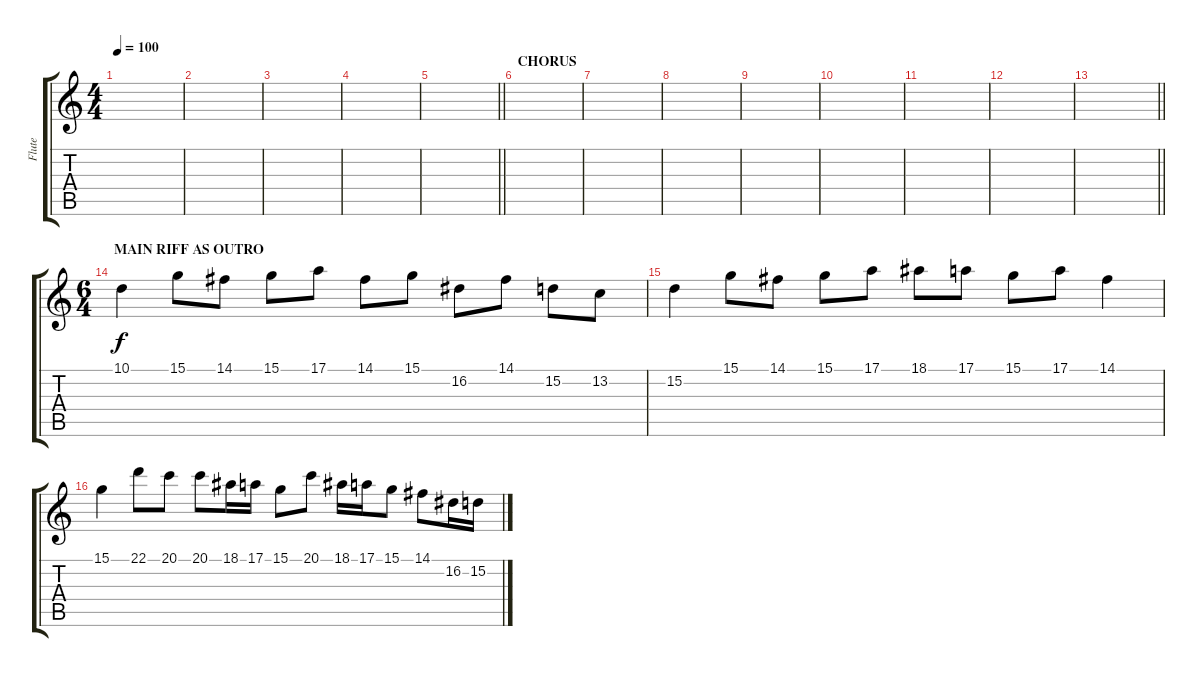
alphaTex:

\track ("Flute" "Flute") {instrument flute}
\staff {score tabs}
\tuning (E4 B3 G3 D3 A2 D2) {hide}
\ts (4 4)
\tempo 100
\clef g2
\ks c
|
|
|
|
\barLineRight lightlight
|
\section ("" "CHORUS")
|
|
|
|
|
|
|
\barLineRight lightlight
|
\ts (6 4)
\section ("" "MAIN RIFF AS OUTRO")
10.1.4 15.1.8 14.1.8 15.1.8 17.1.8 14.1.8 15.1.8 16.2.8 14.1.8 15.2.8 13.2.8 |
15.2.4 15.1.8 14.1.8 15.1.8 17.1.8 18.1.8 17.1.8 15.1.8 17.1.8 14.1.4 |
15.1.4 22.1.8 20.1.8 20.1.8 18.1.16 17.1.16 15.1.8 20.1.8 18.1.16 17.1.16 15.1.8 14.1.8 16.2.16 15.2.16
